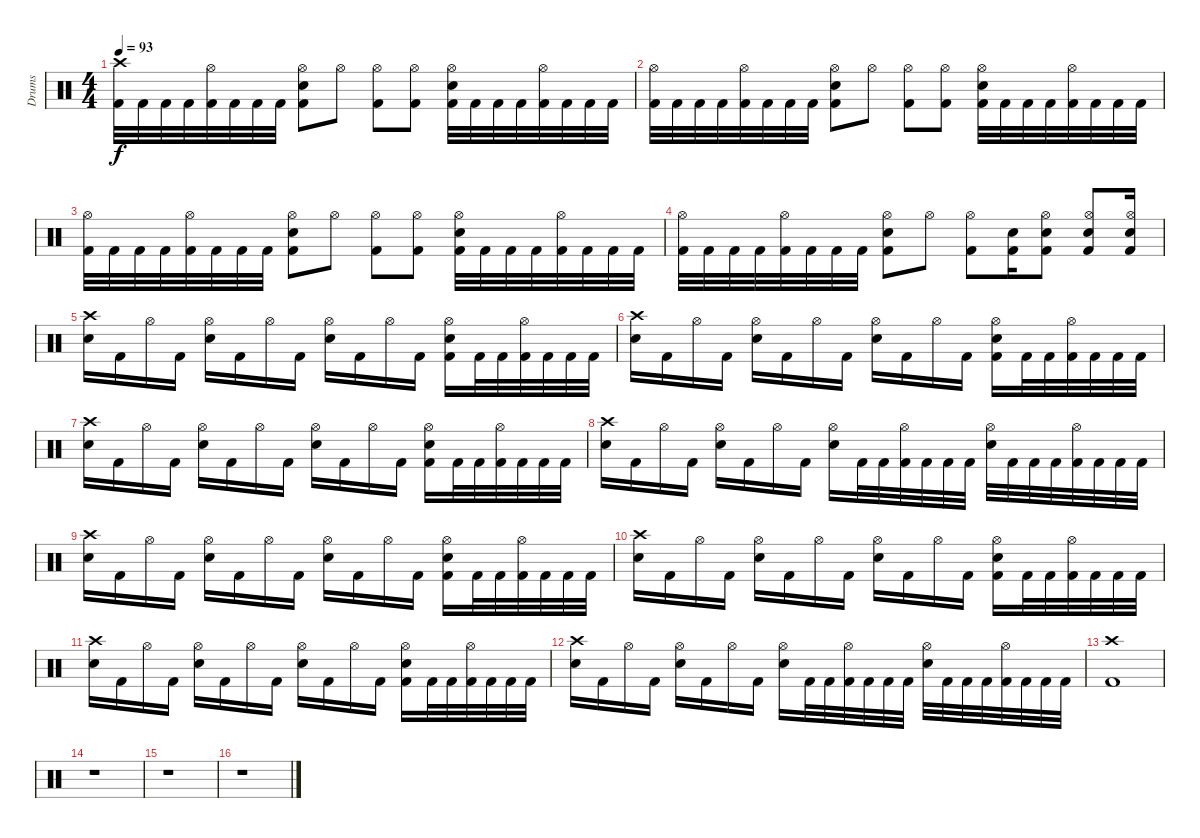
\track ("Drums" "Drums") {solo instrument percussion}
\staff {score}
\articulation defaults
\ts (4 4)
\tempo 93
\clef neutral
\ks c
("Crash high (hit)" "Kick (hit) 2").32{dy f} "Kick (hit) 2".32 "Kick (hit) 2".32 "Kick (hit) 2".32 ("Hi-Hat (open)" "Kick (hit) 2").32 "Kick (hit) 2".32 "Kick (hit) 2".32 "Kick (hit) 2".32 ("Hi-Hat (open)" "Electric Snare (hit)" "Kick (hit) 2").8 "Hi-Hat (open)".8 ("Hi-Hat (open)" "Kick (hit) 2").8 ("Hi-Hat (open)" "Kick (hit) 2").8 ("Hi-Hat (open)" "Electric Snare (hit)" "Kick (hit) 2").32 "Kick (hit) 2".32 "Kick (hit) 2".32 "Kick (hit) 2".32 ("Hi-Hat (open)" "Kick (hit) 2").32 "Kick (hit) 2".32 "Kick (hit) 2".32 "Kick (hit) 2".32 |
("Hi-Hat (open)" "Kick (hit) 2").32 "Kick (hit) 2".32 "Kick (hit) 2".32 "Kick (hit) 2".32 ("Hi-Hat (open)" "Kick (hit) 2").32 "Kick (hit) 2".32 "Kick (hit) 2".32 "Kick (hit) 2".32 ("Hi-Hat (open)" "Electric Snare (hit)" "Kick (hit) 2").8 "Hi-Hat (open)".8 ("Hi-Hat (open)" "Kick (hit) 2").8 ("Hi-Hat (open)" "Kick (hit) 2").8 ("Hi-Hat (open)" "Electric Snare (hit)" "Kick (hit) 2").32 "Kick (hit) 2".32 "Kick (hit) 2".32 "Kick (hit) 2".32 ("Hi-Hat (open)" "Kick (hit) 2").32 "Kick (hit) 2".32 "Kick (hit) 2".32 "Kick (hit) 2".32 |
("Hi-Hat (open)" "Kick (hit) 2").32 "Kick (hit) 2".32 "Kick (hit) 2".32 "Kick (hit) 2".32 ("Hi-Hat (open)" "Kick (hit) 2").32 "Kick (hit) 2".32 "Kick (hit) 2".32 "Kick (hit) 2".32 ("Hi-Hat (open)" "Electric Snare (hit)" "Kick (hit) 2").8 "Hi-Hat (open)".8 ("Hi-Hat (open)" "Kick (hit) 2").8 ("Hi-Hat (open)" "Kick (hit) 2").8 ("Hi-Hat (open)" "Electric Snare (hit)" "Kick (hit) 2").32 "Kick (hit) 2".32 "Kick (hit) 2".32 "Kick (hit) 2".32 ("Hi-Hat (open)" "Kick (hit) 2").32 "Kick (hit) 2".32 "Kick (hit) 2".32 "Kick (hit) 2".32 |
("Hi-Hat (open)" "Kick (hit) 2").32 "Kick (hit) 2".32 "Kick (hit) 2".32 "Kick (hit) 2".32 ("Hi-Hat (open)" "Kick (hit) 2").32 "Kick (hit) 2".32 "Kick (hit) 2".32 "Kick (hit) 2".32 ("Hi-Hat (open)" "Electric Snare (hit)" "Kick (hit) 2").8 "Hi-Hat (open)".8 ("Hi-Hat (open)" "Kick (hit) 2").8 ("Electric Snare (hit)" "Kick (hit) 2").16 ("Hi-Hat (open)" "Electric Snare (hit)" "Kick (hit) 2").8 ("Hi-Hat (open)" "Electric Snare (hit)" "Kick (hit) 2").8 ("Hi-Hat (open)" "Electric Snare (hit)" "Kick (hit) 2").16 |
("Crash high (hit)" "Electric Snare (hit)").16 "Kick (hit) 2".16 "Hi-Hat (open)".16 "Kick (hit) 2".16 ("Hi-Hat (open)" "Electric Snare (hit)").16 "Kick (hit) 2".16 "Hi-Hat (open)".16 "Kick (hit) 2".16 ("Hi-Hat (open)" "Electric Snare (hit)").16 "Kick (hit) 2".16 "Hi-Hat (open)".16 "Kick (hit) 2".16 ("Hi-Hat (open)" "Electric Snare (hit)" "Kick (hit) 2").16 "Kick (hit) 2".32 "Kick (hit) 2".32 ("Hi-Hat (open)" "Kick (hit) 2").32 "Kick (hit) 2".32 "Kick (hit) 2".32 "Kick (hit) 2".32 |
("Crash high (hit)" "Electric Snare (hit)").16 "Kick (hit) 2".16 "Hi-Hat (open)".16 "Kick (hit) 2".16 ("Hi-Hat (open)" "Electric Snare (hit)").16 "Kick (hit) 2".16 "Hi-Hat (open)".16 "Kick (hit) 2".16 ("Hi-Hat (open)" "Electric Snare (hit)").16 "Kick (hit) 2".16 "Hi-Hat (open)".16 "Kick (hit) 2".16 ("Hi-Hat (open)" "Electric Snare (hit)" "Kick (hit) 2").16 "Kick (hit) 2".32 "Kick (hit) 2".32 ("Hi-Hat (open)" "Kick (hit) 2").32 "Kick (hit) 2".32 "Kick (hit) 2".32 "Kick (hit) 2".32 |
("Crash high (hit)" "Electric Snare (hit)").16 "Kick (hit) 2".16 "Hi-Hat (open)".16 "Kick (hit) 2".16 ("Hi-Hat (open)" "Electric Snare (hit)").16 "Kick (hit) 2".16 "Hi-Hat (open)".16 "Kick (hit) 2".16 ("Hi-Hat (open)" "Electric Snare (hit)").16 "Kick (hit) 2".16 "Hi-Hat (open)".16 "Kick (hit) 2".16 ("Hi-Hat (open)" "Electric Snare (hit)" "Kick (hit) 2").16 "Kick (hit) 2".32 "Kick (hit) 2".32 ("Hi-Hat (open)" "Kick (hit) 2").32 "Kick (hit) 2".32 "Kick (hit) 2".32 "Kick (hit) 2".32 |
("Crash high (hit)" "Electric Snare (hit)").16 "Kick (hit) 2".16 "Hi-Hat (open)".16 "Kick (hit) 2".16 ("Hi-Hat (open)" "Electric Snare (hit)").16 "Kick (hit) 2".16 "Hi-Hat (open)".16 "Kick (hit) 2".16 ("Hi-Hat (open)" "Electric Snare (hit)").16 "Kick (hit) 2".32 "Kick (hit) 2".32 ("Hi-Hat (open)" "Kick (hit) 2").32 "Kick (hit) 2".32 "Kick (hit) 2".32 "Kick (hit) 2".32 ("Hi-Hat (open)" "Electric Snare (hit)").32 "Kick (hit) 2".32 "Kick (hit) 2".32 "Kick (hit) 2".32 ("Hi-Hat (open)" "Kick (hit) 2").32 "Kick (hit) 2".32 "Kick (hit) 2".32 "Kick (hit) 2".32 |
("Crash high (hit)" "Electric Snare (hit)").16 "Kick (hit) 2".16 "Hi-Hat (open)".16 "Kick (hit) 2".16 ("Hi-Hat (open)" "Electric Snare (hit)").16 "Kick (hit) 2".16 "Hi-Hat (open)".16 "Kick (hit) 2".16 ("Hi-Hat (open)" "Electric Snare (hit)").16 "Kick (hit) 2".16 "Hi-Hat (open)".16 "Kick (hit) 2".16 ("Hi-Hat (open)" "Electric Snare (hit)" "Kick (hit) 2").16 "Kick (hit) 2".32 "Kick (hit) 2".32 ("Hi-Hat (open)" "Kick (hit) 2").32 "Kick (hit) 2".32 "Kick (hit) 2".32 "Kick (hit) 2".32 |
("Crash high (hit)" "Electric Snare (hit)").16 "Kick (hit) 2".16 "Hi-Hat (open)".16 "Kick (hit) 2".16 ("Hi-Hat (open)" "Electric Snare (hit)").16 "Kick (hit) 2".16 "Hi-Hat (open)".16 "Kick (hit) 2".16 ("Hi-Hat (open)" "Electric Snare (hit)").16 "Kick (hit) 2".16 "Hi-Hat (open)".16 "Kick (hit) 2".16 ("Hi-Hat (open)" "Electric Snare (hit)" "Kick (hit) 2").16 "Kick (hit) 2".32 "Kick (hit) 2".32 ("Hi-Hat (open)" "Kick (hit) 2").32 "Kick (hit) 2".32 "Kick (hit) 2".32 "Kick (hit) 2".32 |
("Crash high (hit)" "Electric Snare (hit)").16 "Kick (hit) 2".16 "Hi-Hat (open)".16 "Kick (hit) 2".16 ("Hi-Hat (open)" "Electric Snare (hit)").16 "Kick (hit) 2".16 "Hi-Hat (open)".16 "Kick (hit) 2".16 ("Hi-Hat (open)" "Electric Snare (hit)").16 "Kick (hit) 2".16 "Hi-Hat (open)".16 "Kick (hit) 2".16 ("Hi-Hat (open)" "Electric Snare (hit)" "Kick (hit) 2").16 "Kick (hit) 2".32 "Kick (hit) 2".32 ("Hi-Hat (open)" "Kick (hit) 2").32 "Kick (hit) 2".32 "Kick (hit) 2".32 "Kick (hit) 2".32 |
("Crash high (hit)" "Electric Snare (hit)").16 "Kick (hit) 2".16 "Hi-Hat (open)".16 "Kick (hit) 2".16 ("Hi-Hat (open)" "Electric Snare (hit)").16 "Kick (hit) 2".16 "Hi-Hat (open)".16 "Kick (hit) 2".16 ("Hi-Hat (open)" "Electric Snare (hit)").16 "Kick (hit) 2".32 "Kick (hit) 2".32 ("Hi-Hat (open)" "Kick (hit) 2").32 "Kick (hit) 2".32 "Kick (hit) 2".32 "Kick (hit) 2".32 ("Hi-Hat (open)" "Electric Snare (hit)").32 "Kick (hit) 2".32 "Kick (hit) 2".32 "Kick (hit) 2".32 ("Hi-Hat (open)" "Kick (hit) 2").32 "Kick (hit) 2".32 "Kick (hit) 2".32 "Kick (hit) 2".32 |
("Crash high (hit)" "Kick (hit) 2").1 |
r.1 |
r.1 |
r.1
